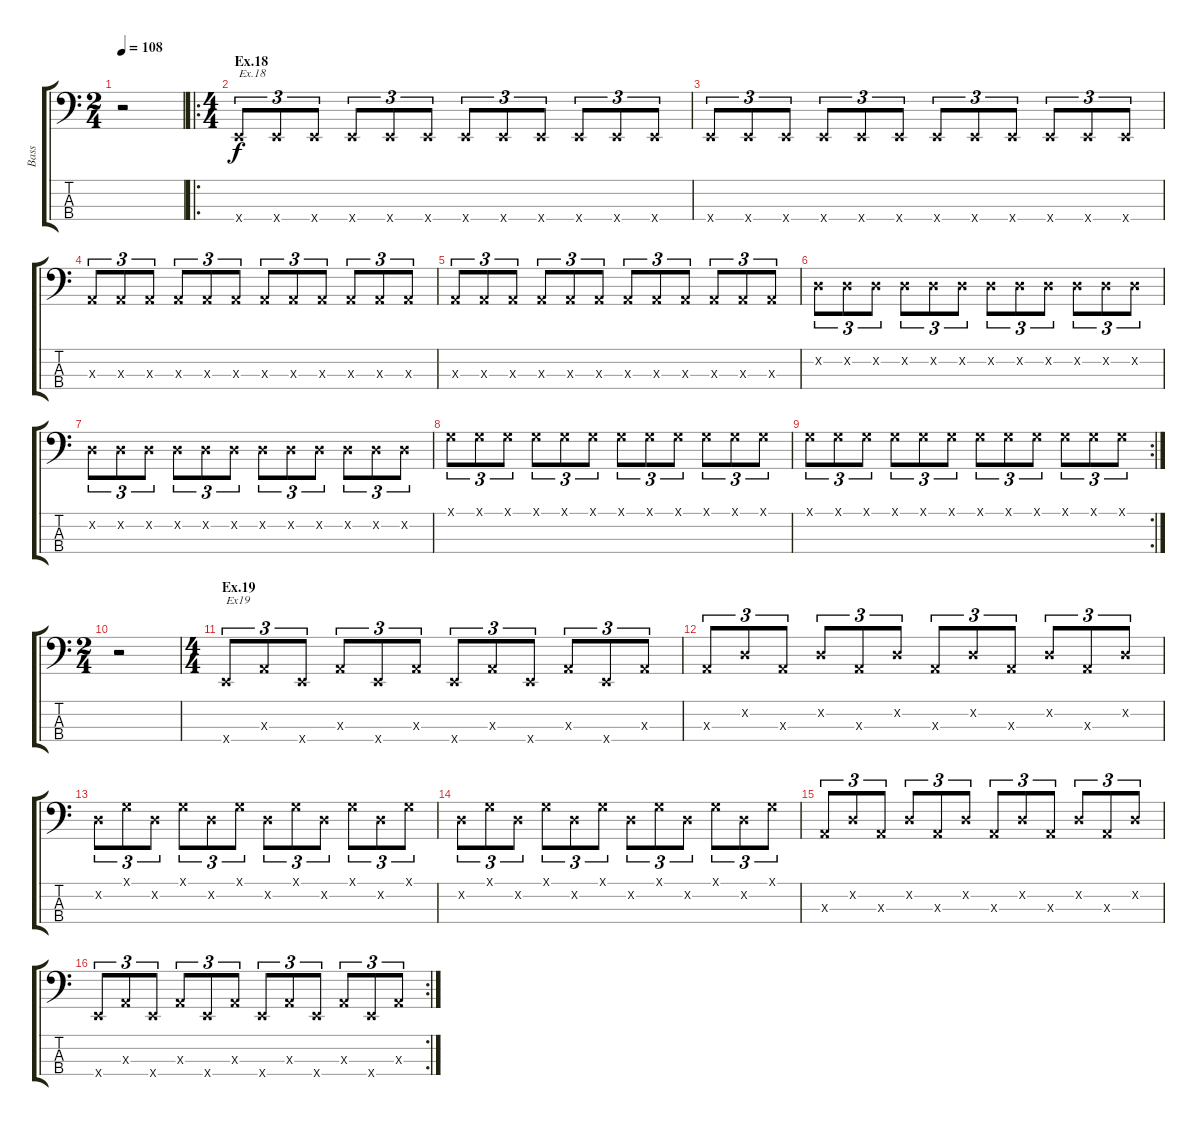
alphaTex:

\track ("Bass" "Bass") {instrument electricbassfinger}
\staff {score tabs}
\tuning (G2 D2 A1 E1) {hide}
\ts (2 4)
\tempo 108
\clef f4
\ks c
r.2{dy f} |
\ro
\ts (4 4)
\section ("" "Ex.18")
0.4{x}.8{tu (3 2) txt "Ex.18"} 0.4{x}.8{tu (3 2)} 0.4{x}.8{tu (3 2)} 0.4{x}.8{tu (3 2)} 0.4{x}.8{tu (3 2)} 0.4{x}.8{tu (3 2)} 0.4{x}.8{tu (3 2)} 0.4{x}.8{tu (3 2)} 0.4{x}.8{tu (3 2)} 0.4{x}.8{tu (3 2)} 0.4{x}.8{tu (3 2)} 0.4{x}.8{tu (3 2)} |
0.4{x}.8{tu (3 2)} 0.4{x}.8{tu (3 2)} 0.4{x}.8{tu (3 2)} 0.4{x}.8{tu (3 2)} 0.4{x}.8{tu (3 2)} 0.4{x}.8{tu (3 2)} 0.4{x}.8{tu (3 2)} 0.4{x}.8{tu (3 2)} 0.4{x}.8{tu (3 2)} 0.4{x}.8{tu (3 2)} 0.4{x}.8{tu (3 2)} 0.4{x}.8{tu (3 2)} |
0.3{x}.8{tu (3 2)} 0.3{x}.8{tu (3 2)} 0.3{x}.8{tu (3 2)} 0.3{x}.8{tu (3 2)} 0.3{x}.8{tu (3 2)} 0.3{x}.8{tu (3 2)} 0.3{x}.8{tu (3 2)} 0.3{x}.8{tu (3 2)} 0.3{x}.8{tu (3 2)} 0.3{x}.8{tu (3 2)} 0.3{x}.8{tu (3 2)} 0.3{x}.8{tu (3 2)} |
0.3{x}.8{tu (3 2)} 0.3{x}.8{tu (3 2)} 0.3{x}.8{tu (3 2)} 0.3{x}.8{tu (3 2)} 0.3{x}.8{tu (3 2)} 0.3{x}.8{tu (3 2)} 0.3{x}.8{tu (3 2)} 0.3{x}.8{tu (3 2)} 0.3{x}.8{tu (3 2)} 0.3{x}.8{tu (3 2)} 0.3{x}.8{tu (3 2)} 0.3{x}.8{tu (3 2)} |
0.2{x}.8{tu (3 2)} 0.2{x}.8{tu (3 2)} 0.2{x}.8{tu (3 2)} 0.2{x}.8{tu (3 2)} 0.2{x}.8{tu (3 2)} 0.2{x}.8{tu (3 2)} 0.2{x}.8{tu (3 2)} 0.2{x}.8{tu (3 2)} 0.2{x}.8{tu (3 2)} 0.2{x}.8{tu (3 2)} 0.2{x}.8{tu (3 2)} 0.2{x}.8{tu (3 2)} |
0.2{x}.8{tu (3 2)} 0.2{x}.8{tu (3 2)} 0.2{x}.8{tu (3 2)} 0.2{x}.8{tu (3 2)} 0.2{x}.8{tu (3 2)} 0.2{x}.8{tu (3 2)} 0.2{x}.8{tu (3 2)} 0.2{x}.8{tu (3 2)} 0.2{x}.8{tu (3 2)} 0.2{x}.8{tu (3 2)} 0.2{x}.8{tu (3 2)} 0.2{x}.8{tu (3 2)} |
0.1{x}.8{tu (3 2)} 0.1{x}.8{tu (3 2)} 0.1{x}.8{tu (3 2)} 0.1{x}.8{tu (3 2)} 0.1{x}.8{tu (3 2)} 0.1{x}.8{tu (3 2)} 0.1{x}.8{tu (3 2)} 0.1{x}.8{tu (3 2)} 0.1{x}.8{tu (3 2)} 0.1{x}.8{tu (3 2)} 0.1{x}.8{tu (3 2)} 0.1{x}.8{tu (3 2)} |
\rc 2
0.1{x}.8{tu (3 2)} 0.1{x}.8{tu (3 2)} 0.1{x}.8{tu (3 2)} 0.1{x}.8{tu (3 2)} 0.1{x}.8{tu (3 2)} 0.1{x}.8{tu (3 2)} 0.1{x}.8{tu (3 2)} 0.1{x}.8{tu (3 2)} 0.1{x}.8{tu (3 2)} 0.1{x}.8{tu (3 2)} 0.1{x}.8{tu (3 2)} 0.1{x}.8{tu (3 2)} |
\ts (2 4)
r.2 |
\ts (4 4)
\section ("" "Ex.19")
0.4{x}.8{tu (3 2) txt "Ex19"} 0.3{x}.8{tu (3 2)} 0.4{x}.8{tu (3 2)} 0.3{x}.8{tu (3 2)} 0.4{x}.8{tu (3 2)} 0.3{x}.8{tu (3 2)} 0.4{x}.8{tu (3 2)} 0.3{x}.8{tu (3 2)} 0.4{x}.8{tu (3 2)} 0.3{x}.8{tu (3 2)} 0.4{x}.8{tu (3 2)} 0.3{x}.8{tu (3 2)} |
0.3{x}.8{tu (3 2)} 0.2{x}.8{tu (3 2)} 0.3{x}.8{tu (3 2)} 0.2{x}.8{tu (3 2)} 0.3{x}.8{tu (3 2)} 0.2{x}.8{tu (3 2)} 0.3{x}.8{tu (3 2)} 0.2{x}.8{tu (3 2)} 0.3{x}.8{tu (3 2)} 0.2{x}.8{tu (3 2)} 0.3{x}.8{tu (3 2)} 0.2{x}.8{tu (3 2)} |
0.2{x}.8{tu (3 2)} 0.1{x}.8{tu (3 2)} 0.2{x}.8{tu (3 2)} 0.1{x}.8{tu (3 2)} 0.2{x}.8{tu (3 2)} 0.1{x}.8{tu (3 2)} 0.2{x}.8{tu (3 2)} 0.1{x}.8{tu (3 2)} 0.2{x}.8{tu (3 2)} 0.1{x}.8{tu (3 2)} 0.2{x}.8{tu (3 2)} 0.1{x}.8{tu (3 2)} |
0.2{x}.8{tu (3 2)} 0.1{x}.8{tu (3 2)} 0.2{x}.8{tu (3 2)} 0.1{x}.8{tu (3 2)} 0.2{x}.8{tu (3 2)} 0.1{x}.8{tu (3 2)} 0.2{x}.8{tu (3 2)} 0.1{x}.8{tu (3 2)} 0.2{x}.8{tu (3 2)} 0.1{x}.8{tu (3 2)} 0.2{x}.8{tu (3 2)} 0.1{x}.8{tu (3 2)} |
0.3{x}.8{tu (3 2)} 0.2{x}.8{tu (3 2)} 0.3{x}.8{tu (3 2)} 0.2{x}.8{tu (3 2)} 0.3{x}.8{tu (3 2)} 0.2{x}.8{tu (3 2)} 0.3{x}.8{tu (3 2)} 0.2{x}.8{tu (3 2)} 0.3{x}.8{tu (3 2)} 0.2{x}.8{tu (3 2)} 0.3{x}.8{tu (3 2)} 0.2{x}.8{tu (3 2)} |
\rc 2
0.4{x}.8{tu (3 2)} 0.3{x}.8{tu (3 2)} 0.4{x}.8{tu (3 2)} 0.3{x}.8{tu (3 2)} 0.4{x}.8{tu (3 2)} 0.3{x}.8{tu (3 2)} 0.4{x}.8{tu (3 2)} 0.3{x}.8{tu (3 2)} 0.4{x}.8{tu (3 2)} 0.3{x}.8{tu (3 2)} 0.4{x}.8{tu (3 2)} 0.3{x}.8{tu (3 2)}
